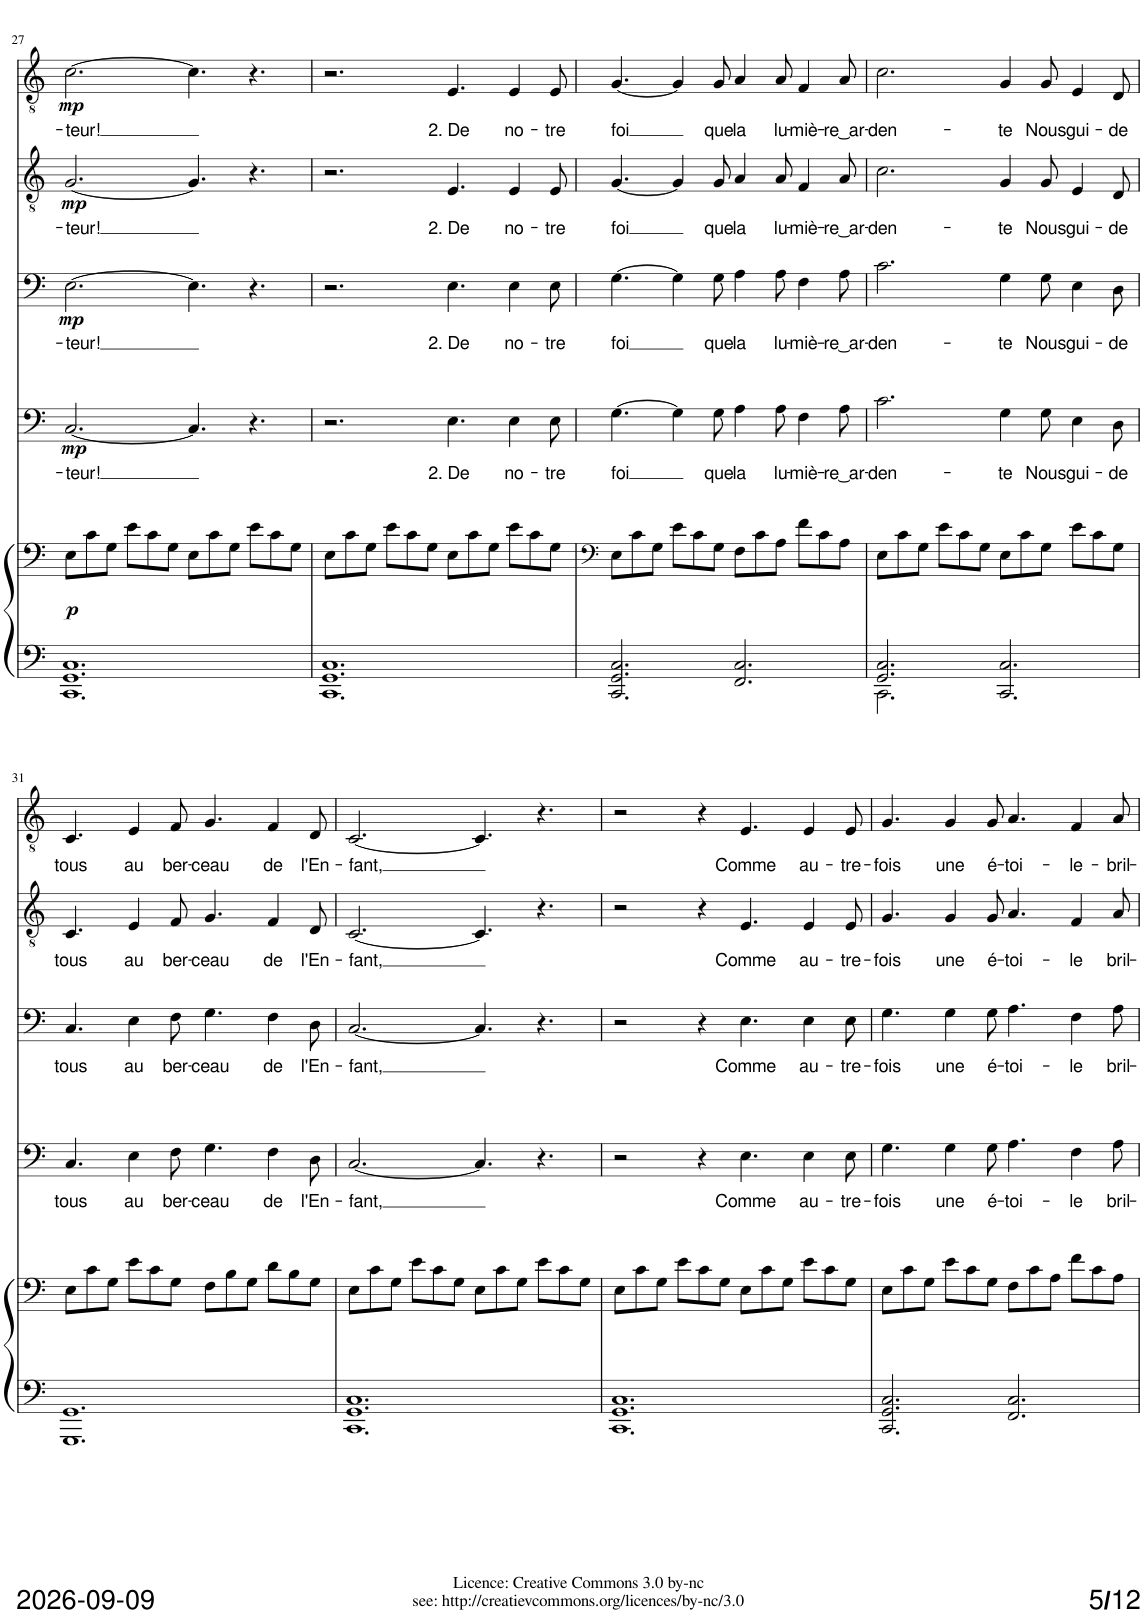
**kern	**kern	**dynam	**kern	**text	**dynam	**kern	**text	**dynam	**kern	**text	**dynam	**kern	**text	**dynam
*part5	*part5	*part5	*part4	*part4	*part4	*part3	*part3	*part3	*part2	*part2	*part2	*part1	*part1	*part1
*staff6	*staff5	*staff5/6	*staff4	*staff4	*staff4	*staff3	*staff3	*staff3	*staff2	*staff2	*staff2	*staff1	*staff1	*staff1
*I"Piano	*	*	*I"Bass II	*	*	*I"Bass I	*	*	*I"Tenor II	*	*	*I"Tenor I	*	*
*I'Pno	*	*	*	*	*	*	*	*	*	*	*	*	*	*
!!LO:PB:g=z
*clefF4	*clefF4	*	*clefF4	*	*	*clefF4	*	*	*clefGv2	*	*	*clefGv2	*	*
*k[]	*k[]	*	*k[]	*	*	*k[]	*	*	*k[]	*	*	*k[]	*	*
*M12/8	*M12/8	*	*M12/8	*	*	*M12/8	*	*	*M12/8	*	*	*M12/8	*	*
=27	=27	=27	=27	=27	=27	=27	=27	=27	=27	=27	=27	=27	=27	=27
*^	*	*	*	*	*	*	*	*	*	*	*	*	*	*
!	!	!	!LO:DY:b	!	!LO:LY:b	!LO:DY:b	!	!LO:LY:b	!LO:DY:b	!	!LO:LY:b	!LO:DY:b	!	!LO:LY:b	!LO:DY:b
1.GG 1.C	1.CC	8E\L	p	[2.C/	-teur!	mp	[2.E\	-teur!	mp	[2.G/	-teur!	mp	[2.c\	-teur!	mp
.	.	8c\	.	.	.	.	.	.	.	.	.	.	.	.	.
.	.	8G\J	.	.	.	.	.	.	.	.	.	.	.	.	.
.	.	8e\L	.	.	.	.	.	.	.	.	.	.	.	.	.
.	.	8c\	.	.	.	.	.	.	.	.	.	.	.	.	.
.	.	8G\J	.	.	.	.	.	.	.	.	.	.	.	.	.
.	.	8E\L	.	4.C/]	.	.	4.E\]	.	.	4.G/]	.	.	4.c\]	.	.
.	.	8c\	.	.	.	.	.	.	.	.	.	.	.	.	.
.	.	8G\J	.	.	.	.	.	.	.	.	.	.	.	.	.
.	.	8e\L	.	4.r	.	.	4.r	.	.	4.r	.	.	4.r	.	.
.	.	8c\	.	.	.	.	.	.	.	.	.	.	.	.	.
.	.	8G\J	.	.	.	.	.	.	.	.	.	.	.	.	.
=28	=28	=28	=28	=28	=28	=28	=28	=28	=28	=28	=28	=28	=28	=28	=28
1.GG 1.C	1.CC	8E\L	.	2.r	.	.	2.r	.	.	2.r	.	.	2.r	.	.
.	.	8c\	.	.	.	.	.	.	.	.	.	.	.	.	.
.	.	8G\J	.	.	.	.	.	.	.	.	.	.	.	.	.
.	.	8e\L	.	.	.	.	.	.	.	.	.	.	.	.	.
.	.	8c\	.	.	.	.	.	.	.	.	.	.	.	.	.
.	.	8G\J	.	.	.	.	.	.	.	.	.	.	.	.	.
!	!	!	!	!	!LO:LY:b	!	!	!LO:LY:b	!	!	!LO:LY:b	!	!	!LO:LY:b	!
.	.	8E\L	.	4.E\	2. De	.	4.E\	2. De	.	4.E/	2. De	.	4.E/	2. De	.
.	.	8c\	.	.	.	.	.	.	.	.	.	.	.	.	.
.	.	8G\J	.	.	.	.	.	.	.	.	.	.	.	.	.
!	!	!	!	!	!LO:LY:b	!	!	!LO:LY:b	!	!	!LO:LY:b	!	!	!LO:LY:b	!
.	.	8e\L	.	4E\	no-	.	4E\	no-	.	4E/	no-	.	4E/	no-	.
.	.	8c\	.	.	.	.	.	.	.	.	.	.	.	.	.
!	!	!	!	!	!LO:LY:b	!	!	!LO:LY:b	!	!	!LO:LY:b	!	!	!LO:LY:b	!
.	.	8G\J	.	8E\	-tre	.	8E\	-tre	.	8E/	-tre	.	8E/	-tre	.
=29	=29	=29	=29	=29	=29	=29	=29	=29	=29	=29	=29	=29	=29	=29	=29
*	*	*clefF4	*	*	*	*	*	*	*	*	*	*	*	*	*
!	!	!	!	!	!LO:LY:b	!	!	!LO:LY:b	!	!	!LO:LY:b	!	!	!LO:LY:b	!
2.GG/ 2.C/	2.CC/	8E\L	.	[4.G\	foi	.	[4.G\	foi	.	[4.G/	foi	.	[4.G/	foi	.
.	.	8c\	.	.	.	.	.	.	.	.	.	.	.	.	.
.	.	8G\J	.	.	.	.	.	.	.	.	.	.	.	.	.
.	.	8e\L	.	4G\]	.	.	4G\]	.	.	4G/]	.	.	4G/]	.	.
.	.	8c\	.	.	.	.	.	.	.	.	.	.	.	.	.
!	!	!	!	!	!LO:LY:b	!	!	!LO:LY:b	!	!	!LO:LY:b	!	!	!LO:LY:b	!
.	.	8G\J	.	8G\	que	.	8G\	que	.	8G/	que	.	8G/	que	.
!	!	!	!	!	!LO:LY:b	!	!	!LO:LY:b	!	!	!LO:LY:b	!	!	!LO:LY:b	!
2.FF/ 2.C/	2.ryy	8F\L	.	4A\	la	.	4A\	la	.	4A/	la	.	4A/	la	.
.	.	8c\	.	.	.	.	.	.	.	.	.	.	.	.	.
!	!	!	!	!	!LO:LY:b	!	!	!LO:LY:b	!	!	!LO:LY:b	!	!	!LO:LY:b	!
.	.	8A\J	.	8A\	lu-	.	8A\	lu-	.	8A/	lu-	.	8A/	lu-	.
!	!	!	!	!	!LO:LY:b	!	!	!LO:LY:b	!	!	!LO:LY:b	!	!	!LO:LY:b	!
.	.	8f\L	.	4F\	-miè-	.	4F\	-miè-	.	4F/	-miè-	.	4F/	-miè-	.
.	.	8c\	.	.	.	.	.	.	.	.	.	.	.	.	.
!	!	!	!	!	!LO:LY:b	!	!	!LO:LY:b	!	!	!LO:LY:b	!	!	!LO:LY:b	!
.	.	8A\J	.	8A\	-re ͜ ar-	.	8A\	-re ͜ ar-	.	8A/	-re ͜ ar-	.	8A/	-re ͜ ar-	.
=30	=30	=30	=30	=30	=30	=30	=30	=30	=30	=30	=30	=30	=30	=30	=30
!	!	!	!	!	!LO:LY:b	!	!	!LO:LY:b	!	!	!LO:LY:b	!	!	!LO:LY:b	!
2.GG/ 2.C/	2.CC\	8E\L	.	2.c\	-den-	.	2.c\	-den-	.	2.c\	-den-	.	2.c\	-den-	.
.	.	8c\	.	.	.	.	.	.	.	.	.	.	.	.	.
.	.	8G\J	.	.	.	.	.	.	.	.	.	.	.	.	.
.	.	8e\L	.	.	.	.	.	.	.	.	.	.	.	.	.
.	.	8c\	.	.	.	.	.	.	.	.	.	.	.	.	.
.	.	8G\J	.	.	.	.	.	.	.	.	.	.	.	.	.
!	!	!	!	!	!LO:LY:b	!	!	!LO:LY:b	!	!	!LO:LY:b	!	!	!LO:LY:b	!
2.C/	2.CC/	8E\L	.	4G\	-te	.	4G\	-te	.	4G/	-te	.	4G/	-te	.
.	.	8c\	.	.	.	.	.	.	.	.	.	.	.	.	.
!	!	!	!	!	!LO:LY:b	!	!	!LO:LY:b	!	!	!LO:LY:b	!	!	!LO:LY:b	!
.	.	8G\J	.	8G\	Nous	.	8G\	Nous	.	8G/	Nous	.	8G/	Nous	.
!	!	!	!	!	!LO:LY:b	!	!	!LO:LY:b	!	!	!LO:LY:b	!	!	!LO:LY:b	!
.	.	8e\L	.	4E\	gui-	.	4E\	gui-	.	4E/	gui-	.	4E/	gui-	.
.	.	8c\	.	.	.	.	.	.	.	.	.	.	.	.	.
!	!	!	!	!	!LO:LY:b	!	!	!LO:LY:b	!	!	!LO:LY:b	!	!	!LO:LY:b	!
.	.	8G\J	.	8D\	-de	.	8D\	-de	.	8D/	-de	.	8D/	-de	.
!!LO:LB:g=z
=31	=31	=31	=31	=31	=31	=31	=31	=31	=31	=31	=31	=31	=31	=31	=31
!	!	!	!	!	!LO:LY:b	!	!	!LO:LY:b	!	!	!LO:LY:b	!	!	!LO:LY:b	!
1.GG	1.GGG	8E\L	.	4.C/	tous	.	4.C/	tous	.	4.C/	tous	.	4.C/	tous	.
.	.	8c\	.	.	.	.	.	.	.	.	.	.	.	.	.
.	.	8G\J	.	.	.	.	.	.	.	.	.	.	.	.	.
!	!	!	!	!	!LO:LY:b	!	!	!LO:LY:b	!	!	!LO:LY:b	!	!	!LO:LY:b	!
.	.	8e\L	.	4E\	au	.	4E\	au	.	4E/	au	.	4E/	au	.
.	.	8c\	.	.	.	.	.	.	.	.	.	.	.	.	.
!	!	!	!	!	!LO:LY:b	!	!	!LO:LY:b	!	!	!LO:LY:b	!	!	!LO:LY:b	!
.	.	8G\J	.	8F\	ber-	.	8F\	ber-	.	8F/	ber-	.	8F/	ber-	.
!	!	!	!	!	!LO:LY:b	!	!	!LO:LY:b	!	!	!LO:LY:b	!	!	!LO:LY:b	!
.	.	8F\L	.	4.G\	-ceau	.	4.G\	-ceau	.	4.G/	-ceau	.	4.G/	-ceau	.
.	.	8B\	.	.	.	.	.	.	.	.	.	.	.	.	.
.	.	8G\J	.	.	.	.	.	.	.	.	.	.	.	.	.
!	!	!	!	!	!LO:LY:b	!	!	!LO:LY:b	!	!	!LO:LY:b	!	!	!LO:LY:b	!
.	.	8d\L	.	4F\	de	.	4F\	de	.	4F/	de	.	4F/	de	.
.	.	8B\	.	.	.	.	.	.	.	.	.	.	.	.	.
!	!	!	!	!	!LO:LY:b	!	!	!LO:LY:b	!	!	!LO:LY:b	!	!	!LO:LY:b	!
.	.	8G\J	.	8D\	l'En-	.	8D\	l'En-	.	8D/	l'En-	.	8D/	l'En-	.
=32	=32	=32	=32	=32	=32	=32	=32	=32	=32	=32	=32	=32	=32	=32	=32
!	!	!	!	!	!LO:LY:b	!	!	!LO:LY:b	!	!	!LO:LY:b	!	!	!LO:LY:b	!
1.GG 1.C	1.CC	8E\L	.	[2.C/	-fant,	.	[2.C/	-fant,	.	[2.C/	-fant,	.	[2.C/	-fant,	.
.	.	8c\	.	.	.	.	.	.	.	.	.	.	.	.	.
.	.	8G\J	.	.	.	.	.	.	.	.	.	.	.	.	.
.	.	8e\L	.	.	.	.	.	.	.	.	.	.	.	.	.
.	.	8c\	.	.	.	.	.	.	.	.	.	.	.	.	.
.	.	8G\J	.	.	.	.	.	.	.	.	.	.	.	.	.
.	.	8E\L	.	4.C/]	.	.	4.C/]	.	.	4.C/]	.	.	4.C/]	.	.
.	.	8c\	.	.	.	.	.	.	.	.	.	.	.	.	.
.	.	8G\J	.	.	.	.	.	.	.	.	.	.	.	.	.
.	.	8e\L	.	4.r	.	.	4.r	.	.	4.r	.	.	4.r	.	.
.	.	8c\	.	.	.	.	.	.	.	.	.	.	.	.	.
.	.	8G\J	.	.	.	.	.	.	.	.	.	.	.	.	.
=33	=33	=33	=33	=33	=33	=33	=33	=33	=33	=33	=33	=33	=33	=33	=33
1.GG 1.C	1.CC	8E\L	.	2r	.	.	2r	.	.	2r	.	.	2r	.	.
.	.	8c\	.	.	.	.	.	.	.	.	.	.	.	.	.
.	.	8G\J	.	.	.	.	.	.	.	.	.	.	.	.	.
.	.	8e\L	.	.	.	.	.	.	.	.	.	.	.	.	.
.	.	8c\	.	4r	.	.	4r	.	.	4r	.	.	4r	.	.
.	.	8G\J	.	.	.	.	.	.	.	.	.	.	.	.	.
!	!	!	!	!	!LO:LY:b	!	!	!LO:LY:b	!	!	!LO:LY:b	!	!	!LO:LY:b	!
.	.	8E\L	.	4.E\	Comme	.	4.E\	Comme	.	4.E/	Comme	.	4.E/	Comme	.
.	.	8c\	.	.	.	.	.	.	.	.	.	.	.	.	.
.	.	8G\J	.	.	.	.	.	.	.	.	.	.	.	.	.
!	!	!	!	!	!LO:LY:b	!	!	!LO:LY:b	!	!	!LO:LY:b	!	!	!LO:LY:b	!
.	.	8e\L	.	4E\	au-	.	4E\	au-	.	4E/	au-	.	4E/	au-	.
.	.	8c\	.	.	.	.	.	.	.	.	.	.	.	.	.
!	!	!	!	!	!LO:LY:b	!	!	!LO:LY:b	!	!	!LO:LY:b	!	!	!LO:LY:b	!
.	.	8G\J	.	8E\	-tre-	.	8E\	-tre-	.	8E/	-tre-	.	8E/	-tre-	.
=34	=34	=34	=34	=34	=34	=34	=34	=34	=34	=34	=34	=34	=34	=34	=34
!	!	!	!	!	!LO:LY:b	!	!	!LO:LY:b	!	!	!LO:LY:b	!	!	!LO:LY:b	!
2.GG/ 2.C/	2.CC/	8E\L	.	4.G\	-fois	.	4.G\	-fois	.	4.G/	-fois	.	4.G/	-fois	.
.	.	8c\	.	.	.	.	.	.	.	.	.	.	.	.	.
.	.	8G\J	.	.	.	.	.	.	.	.	.	.	.	.	.
!	!	!	!	!	!LO:LY:b	!	!	!LO:LY:b	!	!	!LO:LY:b	!	!	!LO:LY:b	!
.	.	8e\L	.	4G\	une	.	4G\	une	.	4G/	une	.	4G/	une	.
.	.	8c\	.	.	.	.	.	.	.	.	.	.	.	.	.
!	!	!	!	!	!LO:LY:b	!	!	!LO:LY:b	!	!	!LO:LY:b	!	!	!LO:LY:b	!
.	.	8G\J	.	8G\	é-	.	8G\	é-	.	8G/	é-	.	8G/	é-	.
!	!	!	!	!	!LO:LY:b	!	!	!LO:LY:b	!	!	!LO:LY:b	!	!	!LO:LY:b	!
2.FF/ 2.C/	2.ryy	8F\L	.	4.A\	-toi-	.	4.A\	-toi-	.	4.A/	-toi-	.	4.A/	-toi-	.
.	.	8c\	.	.	.	.	.	.	.	.	.	.	.	.	.
.	.	8A\J	.	.	.	.	.	.	.	.	.	.	.	.	.
!	!	!	!	!	!LO:LY:b	!	!	!LO:LY:b	!	!	!LO:LY:b	!	!	!LO:LY:b	!
.	.	8f\L	.	4F\	-le	.	4F\	-le	.	4F/	-le	.	4F/	-le-	.
.	.	8c\	.	.	.	.	.	.	.	.	.	.	.	.	.
!	!	!	!	!	!LO:LY:b	!	!	!LO:LY:b	!	!	!LO:LY:b	!	!	!LO:LY:b	!
.	.	8A\J	.	8A\	bril-	.	8A\	bril-	.	8A/	bril-	.	8A/	-bril-	.
*v	*v	*	*	*	*	*	*	*	*	*	*	*	*	*	*
=	=	=	=	=	=	=	=	=	=	=	=	=	=	=
*-	*-	*-	*-	*-	*-	*-	*-	*-	*-	*-	*-	*-	*-	*-
